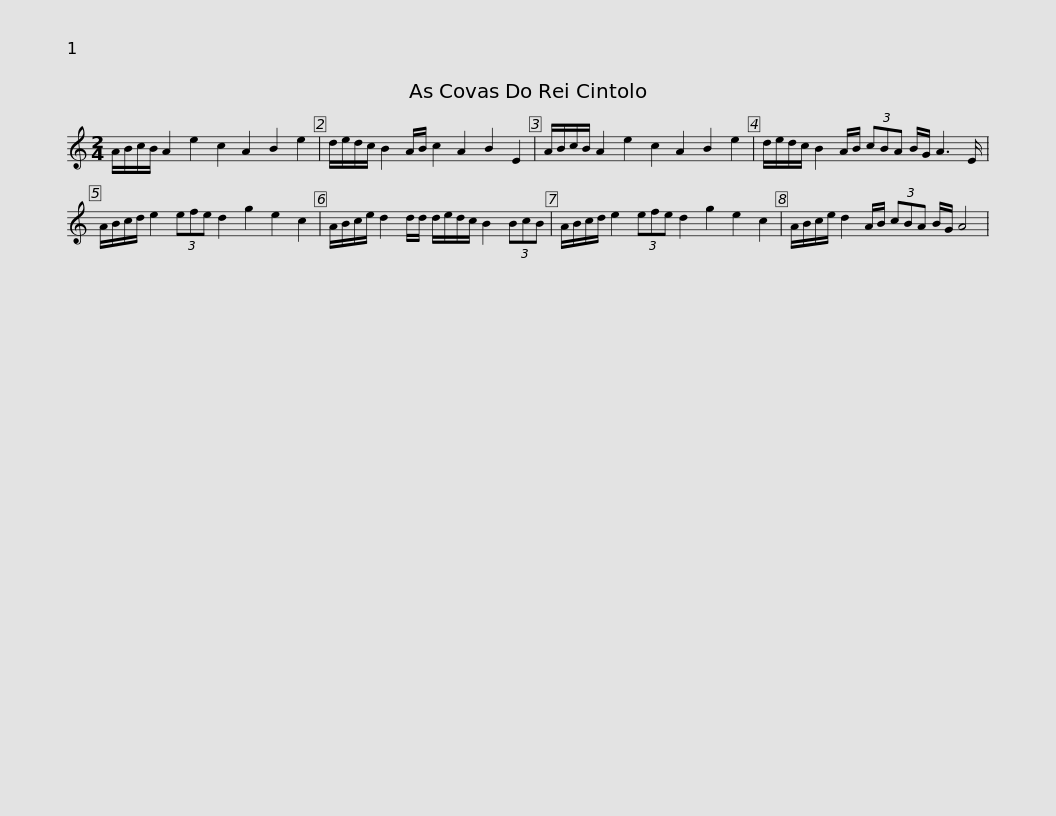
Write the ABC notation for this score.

X:1
L:1/8
M:2/4
I:linebreak $
K:C
V:1 treble
V:1
 A/B/c/B/ A2 e2 c2 A2 B2 e2 | d/e/d/c/ B2 A/B/ c2 A2 B2 E2 | A/B/c/B/ A2 e2 c2 A2 B2 e2 |$ d/e/d/c/ B2 A/B/ (3cBA B/G/ A3 E/ | A/B/c/d/ e2 (3efe d2 g2 e2 c2 | %5
 A/B/c/e/ d2 d/d/ d/e/d/c/ B2 (3BcB |$ A/B/c/d/ e2 (3efe d2 g2 e2 c2 | A/B/c/e/ d2 A/B/ (3cBA B/G/ A4 | %8
